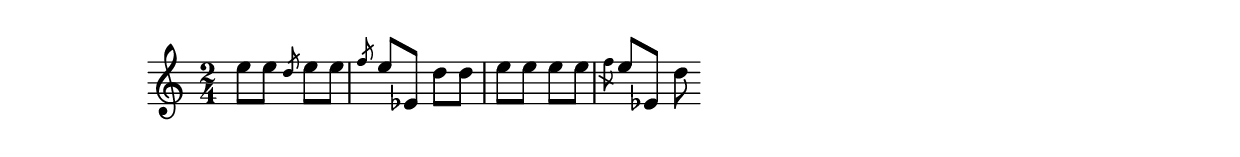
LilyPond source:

\version "1.7.6"
\header {

    texidoc ="space from a normal note /barline to a grace note is
    smaller than to a normal note."
    
}

\score {
    \context Voice \notes
    { \time 2/4
      \relative c'' {
	  e8 e \grace d8 e e \grace f8 e es, d' d
	  e8 e e e \grace { \stemDown f8 \stemBoth } e es, d'

		  }  

    }
    \paper { linewidth =  -1.0 }
    }
%% new-chords-done %%
